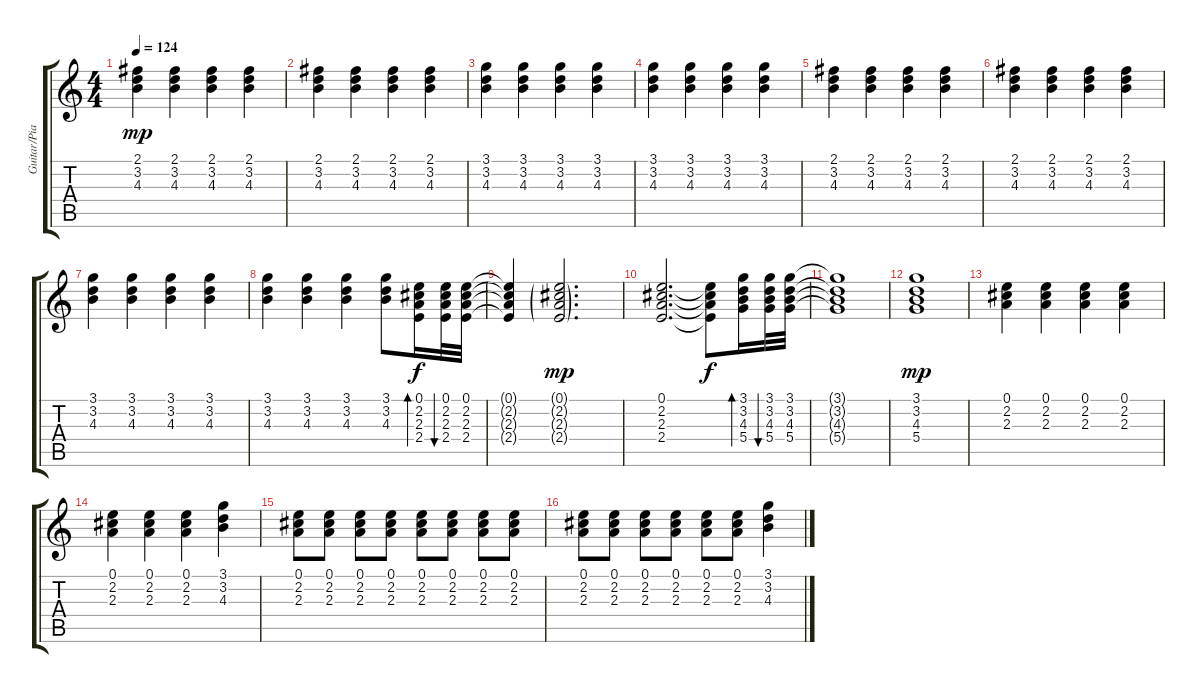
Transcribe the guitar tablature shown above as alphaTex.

\track ("Guitar/Piano - Jerry Harrison" "Guitar/Pia") {instrument electricguitarclean}
\staff {score tabs}
\tuning (E4 B3 G3 D3 A2 E2) {hide}
\ts (4 4)
\tempo 124
\clef g2
\ks c
(2.1 3.2 4.3).4{dy mp} (2.1 3.2 4.3).4 (2.1 3.2 4.3).4 (2.1 3.2 4.3).4 |
(2.1 3.2 4.3).4 (2.1 3.2 4.3).4 (2.1 3.2 4.3).4 (2.1 3.2 4.3).4 |
(3.1 3.2 4.3).4 (3.1 3.2 4.3).4 (3.1 3.2 4.3).4 (3.1 3.2 4.3).4 |
(3.1 3.2 4.3).4 (3.1 3.2 4.3).4 (3.1 3.2 4.3).4 (3.1 3.2 4.3).4 |
(2.1 3.2 4.3).4 (2.1 3.2 4.3).4 (2.1 3.2 4.3).4 (2.1 3.2 4.3).4 |
(2.1 3.2 4.3).4 (2.1 3.2 4.3).4 (2.1 3.2 4.3).4 (2.1 3.2 4.3).4 |
(3.1 3.2 4.3).4 (3.1 3.2 4.3).4 (3.1 3.2 4.3).4 (3.1 3.2 4.3).4 |
(3.1 3.2 4.3).4 (3.1 3.2 4.3).4 (3.1 3.2 4.3).4 (3.1 3.2 4.3).8 (0.1 2.2 2.3 2.4).16{bd 60 dy f} (0.1 2.2 2.3 2.4).32{bu 60} (0.1 2.2 2.3 2.4).32 |
(0.1{t} 2.2{t} 2.3{t} 2.4{t}).4 (0.1{g} 2.2{g} 2.3{g} 2.4{g}).2{d dy mp} |
(0.1 2.2 2.3 2.4).2{d} (0.1{t} 2.2{t} 2.3{t} 2.4{t}).8{dy f} (3.1 3.2 4.3 5.4).16{bd 120} (3.1 3.2 4.3 5.4).32{bu 60} (3.1 3.2 4.3 5.4).32 |
(3.1{t} 3.2{t} 4.3{t} 5.4{t}).1 |
(3.1 3.2 4.3 5.4).1{dy mp} |
(0.1 2.2 2.3).4 (0.1 2.2 2.3).4 (0.1 2.2 2.3).4 (0.1 2.2 2.3).4 |
(0.1 2.2 2.3).4 (0.1 2.2 2.3).4 (0.1 2.2 2.3).4 (3.1 3.2 4.3).4 |
(0.1 2.2 2.3).8 (0.1 2.2 2.3).8 (0.1 2.2 2.3).8 (0.1 2.2 2.3).8 (0.1 2.2 2.3).8 (0.1 2.2 2.3).8 (0.1 2.2 2.3).8 (0.1 2.2 2.3).8 |
(0.1 2.2 2.3).8 (0.1 2.2 2.3).8 (0.1 2.2 2.3).8 (0.1 2.2 2.3).8 (0.1 2.2 2.3).8 (0.1 2.2 2.3).8 (3.1 3.2 4.3).4
